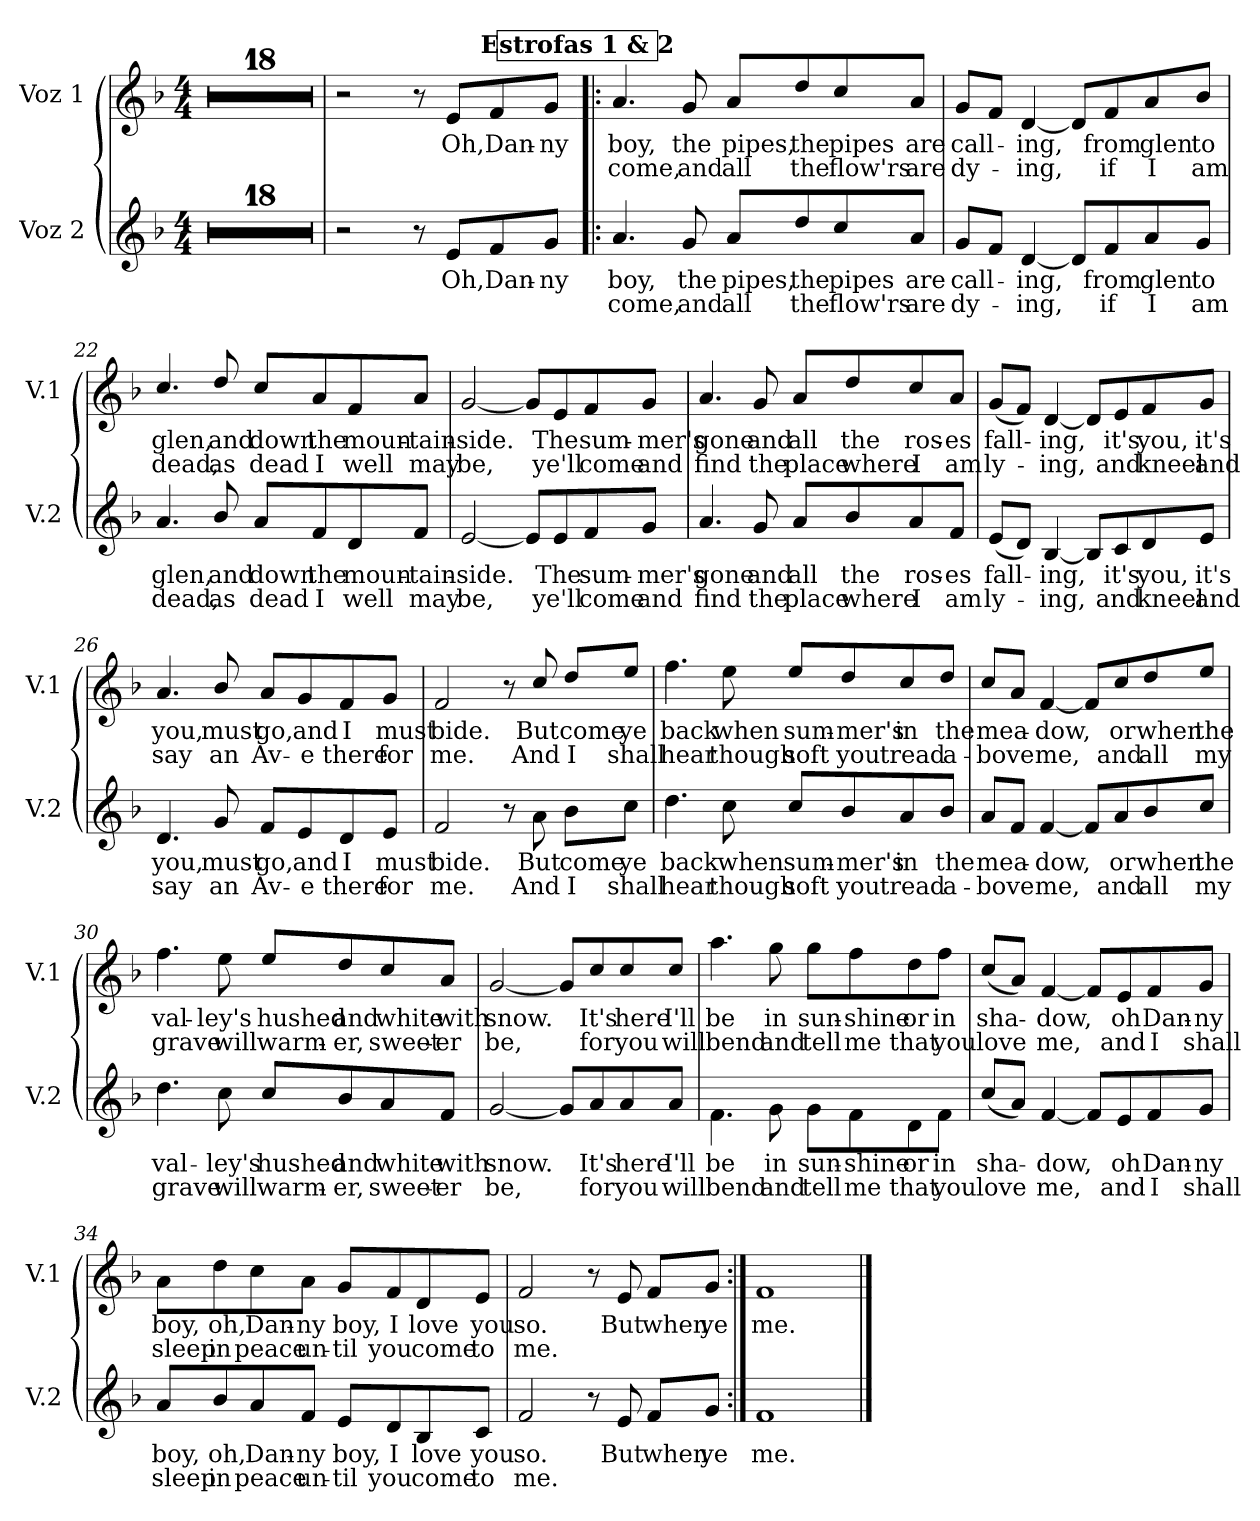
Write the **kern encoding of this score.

**kern	**text	**text	**kern	**text	**text
*part2	*part2	*part2	*part1	*part1	*part1
*staff2	*staff2	*staff2	*staff1	*staff1	*staff1
*I"Voz 2	*	*	*I"Voz 1	*	*
*I'V.2	*	*	*I'V.1	*	*
*clefG2	*	*	*clefG2	*	*
*k[b-]	*	*	*k[b-]	*	*
*M4/4	*	*	*M4/4	*	*
=1	=1	=1	=1	=1	=1
1r	.	.	1r	.	.
=2	=2	=2	=2	=2	=2
1r	.	.	1r	.	.
=3	=3	=3	=3	=3	=3
1r	.	.	1r	.	.
=4	=4	=4	=4	=4	=4
1r	.	.	1r	.	.
=5	=5	=5	=5	=5	=5
1r	.	.	1r	.	.
=6	=6	=6	=6	=6	=6
1r	.	.	1r	.	.
=7	=7	=7	=7	=7	=7
1r	.	.	1r	.	.
=8	=8	=8	=8	=8	=8
1r	.	.	1r	.	.
=9	=9	=9	=9	=9	=9
1r	.	.	1r	.	.
=10	=10	=10	=10	=10	=10
1r	.	.	1r	.	.
=11	=11	=11	=11	=11	=11
1r	.	.	1r	.	.
=12	=12	=12	=12	=12	=12
1r	.	.	1r	.	.
=13	=13	=13	=13	=13	=13
1r	.	.	1r	.	.
=14	=14	=14	=14	=14	=14
1r	.	.	1r	.	.
=15	=15	=15	=15	=15	=15
1r	.	.	1r	.	.
=16	=16	=16	=16	=16	=16
1r	.	.	1r	.	.
=17	=17	=17	=17	=17	=17
1r	.	.	1r	.	.
=18	=18	=18	=18	=18	=18
1r	.	.	1r	.	.
=19	=19	=19	=19	=19	=19
2r	.	.	2r	.	.
8r	.	.	8r	.	.
!	!LO:LY:b	!	!	!LO:LY:b	!
8e/L	Oh,	.	8e/L	Oh,	.
!	!LO:LY:b	!	!	!LO:LY:b	!
8f/	Dan-	.	8f/	Dan-	.
!	!LO:LY:b	!	!	!LO:LY:b	!
8g/J	-ny	.	8g/J	-ny	.
!!LO:REH:place=s1:a:B:fs=14:t=Estrofas 1 & 2
=20!|:	=20!|:	=20!|:	=20!|:	=20!|:	=20!|:
!	!LO:LY:b	!LO:LY:b	!	!LO:LY:b	!LO:LY:b
4.a/	boy,	come,	4.a/	boy,	come,
!	!LO:LY:b	!LO:LY:b	!	!LO:LY:b	!LO:LY:b
8g/	the	and	8g/	the	and
!	!LO:LY:b	!LO:LY:b	!	!LO:LY:b	!LO:LY:b
8a/L	pipes,	all	8a/L	pipes,	all
!	!LO:LY:b	!LO:LY:b	!	!LO:LY:b	!LO:LY:b
8dd/	the	the	8dd/	the	the
!	!LO:LY:b	!LO:LY:b	!	!LO:LY:b	!LO:LY:b
8cc/	pipes	flow'rs	8cc/	pipes	flow'rs
!	!LO:LY:b	!LO:LY:b	!	!LO:LY:b	!LO:LY:b
8a/J	are	are	8a/J	are	are
=21	=21	=21	=21	=21	=21
!	!LO:LY:b	!LO:LY:b	!	!LO:LY:b	!LO:LY:b
8g/L	call-	dy-	8g/L	call-	dy-
8f/J	.	.	8f/J	.	.
!	!LO:LY:b	!LO:LY:b	!	!LO:LY:b	!LO:LY:b
[4d/	-ing,	-ing,	[4d/	-ing,	-ing,
8d/L]	.	.	8d/L]	.	.
!	!LO:LY:b	!LO:LY:b	!	!LO:LY:b	!LO:LY:b
8f/	from	if	8f/	from	if
!	!LO:LY:b	!LO:LY:b	!	!LO:LY:b	!LO:LY:b
8a/	glen	I	8a/	glen	I
!	!LO:LY:b	!LO:LY:b	!	!LO:LY:b	!LO:LY:b
8g/J	to	am	8b-/J	to	am
!!LO:LB:g=z
=22	=22	=22	=22	=22	=22
!	!LO:LY:b	!LO:LY:b	!	!LO:LY:b	!LO:LY:b
4.a/	glen,	dead,	4.cc/	glen,	dead,
!	!LO:LY:b	!LO:LY:b	!	!LO:LY:b	!LO:LY:b
8b-/	and	as	8dd/	and	as
!	!LO:LY:b	!LO:LY:b	!	!LO:LY:b	!LO:LY:b
8a/L	down	dead	8cc/L	down	dead
!	!LO:LY:b	!LO:LY:b	!	!LO:LY:b	!LO:LY:b
8f/	the	I	8a/	the	I
!	!LO:LY:b	!LO:LY:b	!	!LO:LY:b	!LO:LY:b
8d/	moun-	well	8f/	moun-	well
!	!LO:LY:b	!LO:LY:b	!	!LO:LY:b	!LO:LY:b
8f/J	-tain-	may	8a/J	-tain-	may
=23	=23	=23	=23	=23	=23
!	!LO:LY:b	!LO:LY:b	!	!LO:LY:b	!LO:LY:b
[2e/	-side.	be,	[2g/	-side.	be,
8e/L]	.	.	8g/L]	.	.
!	!LO:LY:b	!LO:LY:b	!	!LO:LY:b	!LO:LY:b
8e/	The	ye'll	8e/	The	ye'll
!	!LO:LY:b	!LO:LY:b	!	!LO:LY:b	!LO:LY:b
8f/	sum-	come	8f/	sum-	come
!	!LO:LY:b	!LO:LY:b	!	!LO:LY:b	!LO:LY:b
8g/J	-mer's	and	8g/J	-mer's	and
=24	=24	=24	=24	=24	=24
!	!LO:LY:b	!LO:LY:b	!	!LO:LY:b	!LO:LY:b
4.a/	gone	find	4.a/	gone	find
!	!LO:LY:b	!LO:LY:b	!	!LO:LY:b	!LO:LY:b
8g/	and	the	8g/	and	the
!	!LO:LY:b	!LO:LY:b	!	!LO:LY:b	!LO:LY:b
8a/L	all	place	8a/L	all	place
!	!LO:LY:b	!LO:LY:b	!	!LO:LY:b	!LO:LY:b
8b-/	the	where	8dd/	the	where
!	!LO:LY:b	!LO:LY:b	!	!LO:LY:b	!LO:LY:b
8a/	ros-	I	8cc/	ros-	I
!	!LO:LY:b	!LO:LY:b	!	!LO:LY:b	!LO:LY:b
8f/J	-es	am	8a/J	-es	am
!!LO:LB:g=z
=25	=25	=25	=25	=25	=25
!	!LO:LY:b	!LO:LY:b	!	!LO:LY:b	!LO:LY:b
(<8e/L	fall-	ly-	(<8g/L	fall-	ly-
8d/J)	.	.	8f/J)	.	.
!	!LO:LY:b	!LO:LY:b	!	!LO:LY:b	!LO:LY:b
[4B-/	-ing,	-ing,	[4d/	-ing,	-ing,
8B-/L]	.	.	8d/L]	.	.
!	!LO:LY:b	!LO:LY:b	!	!LO:LY:b	!LO:LY:b
8c/	it's	and	8e/	it's	and
!	!LO:LY:b	!LO:LY:b	!	!LO:LY:b	!LO:LY:b
8d/	you,	kneel	8f/	you,	kneel
!	!LO:LY:b	!LO:LY:b	!	!LO:LY:b	!LO:LY:b
8e/J	it's	and	8g/J	it's	and
=26	=26	=26	=26	=26	=26
!	!LO:LY:b	!LO:LY:b	!	!LO:LY:b	!LO:LY:b
4.d/	you,	say	4.a/	you,	say
!	!LO:LY:b	!LO:LY:b	!	!LO:LY:b	!LO:LY:b
8g/	must	an	8b-/	must	an
!	!LO:LY:b	!LO:LY:b	!	!LO:LY:b	!LO:LY:b
8f/L	go,	Av-	8a/L	go,	Av-
!	!LO:LY:b	!LO:LY:b	!	!LO:LY:b	!LO:LY:b
8e/	and	-e	8g/	and	-e
!	!LO:LY:b	!LO:LY:b	!	!LO:LY:b	!LO:LY:b
8d/	I	there	8f/	I	there
!	!LO:LY:b	!LO:LY:b	!	!LO:LY:b	!LO:LY:b
8e/J	must	for	8g/J	must	for
=27	=27	=27	=27	=27	=27
!	!LO:LY:b	!LO:LY:b	!	!LO:LY:b	!LO:LY:b
2f/	bide.	me.	2f/	bide.	me.
8r	.	.	8r	.	.
!	!LO:LY:b	!LO:LY:b	!	!LO:LY:b	!LO:LY:b
8a\	But	And	8cc/	But	And
!	!LO:LY:b	!LO:LY:b	!	!LO:LY:b	!LO:LY:b
8b-\L	come	I	8dd/L	come	I
!	!LO:LY:b	!LO:LY:b	!	!LO:LY:b	!LO:LY:b
8cc\J	ye	shall	8ee/J	ye	shall
!!LO:PB:g=z
=28	=28	=28	=28	=28	=28
!	!LO:LY:b	!LO:LY:b	!	!LO:LY:b	!LO:LY:b
4.dd\	back	hear	4.ff\	back	hear
!	!LO:LY:b	!LO:LY:b	!	!LO:LY:b	!LO:LY:b
8cc\	when	though	8ee\	when	though
!	!LO:LY:b	!LO:LY:b	!	!LO:LY:b	!LO:LY:b
8cc/L	sum-	soft	8ee/L	sum-	soft
!	!LO:LY:b	!LO:LY:b	!	!LO:LY:b	!LO:LY:b
8b-/	-mer's	you	8dd/	-mer's	you
!	!LO:LY:b	!LO:LY:b	!	!LO:LY:b	!LO:LY:b
8a/	in	tread	8cc/	in	tread
!	!LO:LY:b	!LO:LY:b	!	!LO:LY:b	!LO:LY:b
8b-/J	the	a-	8dd/J	the	a-
=29	=29	=29	=29	=29	=29
!	!LO:LY:b	!LO:LY:b	!	!LO:LY:b	!LO:LY:b
8a/L	mea-	-bove	8cc/L	mea-	-bove
8f/J	.	.	8a/J	.	.
!	!LO:LY:b	!LO:LY:b	!	!LO:LY:b	!LO:LY:b
[4f/	-dow,	me,	[4f/	-dow,	me,
8f/L]	.	.	8f/L]	.	.
!	!LO:LY:b	!LO:LY:b	!	!LO:LY:b	!LO:LY:b
8a/	or	and	8cc/	or	and
!	!LO:LY:b	!LO:LY:b	!	!LO:LY:b	!LO:LY:b
8b-/	when	all	8dd/	when	all
!	!LO:LY:b	!LO:LY:b	!	!LO:LY:b	!LO:LY:b
8cc/J	the	my	8ee/J	the	my
!!LO:LB:g=z
=30	=30	=30	=30	=30	=30
!	!LO:LY:b	!LO:LY:b	!	!LO:LY:b	!LO:LY:b
4.dd\	val-	grave	4.ff\	val-	grave
!	!LO:LY:b	!LO:LY:b	!	!LO:LY:b	!LO:LY:b
8cc\	-ley's	will	8ee\	-ley's	will
!	!LO:LY:b	!LO:LY:b	!	!LO:LY:b	!LO:LY:b
8cc/L	hushed	warm-	8ee/L	hushed	warm-
!	!LO:LY:b	!LO:LY:b	!	!LO:LY:b	!LO:LY:b
8b-/	and	-er,	8dd/	and	-er,
!	!LO:LY:b	!LO:LY:b	!	!LO:LY:b	!LO:LY:b
8a/	white	sweet-	8cc/	white	sweet-
!	!LO:LY:b	!LO:LY:b	!	!LO:LY:b	!LO:LY:b
8f/J	with	-er	8a/J	with	-er
=31	=31	=31	=31	=31	=31
!	!LO:LY:b	!LO:LY:b	!	!LO:LY:b	!LO:LY:b
[2g/	snow.	be,	[2g/	snow.	be,
8g/L]	.	.	8g/L]	.	.
!	!LO:LY:b	!LO:LY:b	!	!LO:LY:b	!LO:LY:b
8a/	It's	for	8cc/	It's	for
!	!LO:LY:b	!LO:LY:b	!	!LO:LY:b	!LO:LY:b
8a/	here	you	8cc/	here	you
!	!LO:LY:b	!LO:LY:b	!	!LO:LY:b	!LO:LY:b
8a/J	I'll	will	8cc/J	I'll	will
=32	=32	=32	=32	=32	=32
!	!LO:LY:b	!LO:LY:b	!	!LO:LY:b	!LO:LY:b
4.f\	be	bend	4.aa\	be	bend
!	!LO:LY:b	!LO:LY:b	!	!LO:LY:b	!LO:LY:b
8g\	in	and	8gg\	in	and
!	!LO:LY:b	!LO:LY:b	!	!LO:LY:b	!LO:LY:b
8g\L	sun-	tell	8gg\L	sun-	tell
!	!LO:LY:b	!LO:LY:b	!	!LO:LY:b	!LO:LY:b
8f\	-shine	me	8ff\	-shine	me
!	!LO:LY:b	!LO:LY:b	!	!LO:LY:b	!LO:LY:b
8d\	or	that	8dd\	or	that
!	!LO:LY:b	!LO:LY:b	!	!LO:LY:b	!LO:LY:b
8f\J	in	you	8ff\J	in	you
!!LO:LB:g=z
=33	=33	=33	=33	=33	=33
!	!LO:LY:b	!LO:LY:b	!	!LO:LY:b	!LO:LY:b
(<8cc/L	sha-	love	(<8cc/L	sha-	love
8a/J)	.	.	8a/J)	.	.
!	!LO:LY:b	!LO:LY:b	!	!LO:LY:b	!LO:LY:b
[4f/	-dow,	me,	[4f/	-dow,	me,
8f/L]	.	.	8f/L]	.	.
!	!LO:LY:b	!LO:LY:b	!	!LO:LY:b	!LO:LY:b
8e/	oh	and	8e/	oh	and
!	!LO:LY:b	!LO:LY:b	!	!LO:LY:b	!LO:LY:b
8f/	Dan-	I	8f/	Dan-	I
!	!LO:LY:b	!LO:LY:b	!	!LO:LY:b	!LO:LY:b
8g/J	-ny	shall	8g/J	-ny	shall
=34	=34	=34	=34	=34	=34
!	!LO:LY:b	!LO:LY:b	!	!LO:LY:b	!LO:LY:b
8a/L	boy,	sleep	8a\L	boy,	sleep
!	!LO:LY:b	!LO:LY:b	!	!LO:LY:b	!LO:LY:b
8b-/	oh,	in	8dd\	oh,	in
!	!LO:LY:b	!LO:LY:b	!	!LO:LY:b	!LO:LY:b
8a/	Dan-	peace	8cc\	Dan-	peace
!	!LO:LY:b	!LO:LY:b	!	!LO:LY:b	!LO:LY:b
8f/J	-ny	un-	8a\J	-ny	un-
!	!LO:LY:b	!LO:LY:b	!	!LO:LY:b	!LO:LY:b
8e/L	boy,	-til	8g/L	boy,	-til
!	!LO:LY:b	!LO:LY:b	!	!LO:LY:b	!LO:LY:b
8d/	I	you	8f/	I	you
!	!LO:LY:b	!LO:LY:b	!	!LO:LY:b	!LO:LY:b
8B-/	love	come	8d/	love	come
!	!LO:LY:b	!LO:LY:b	!	!LO:LY:b	!LO:LY:b
8c/J	you	to	8e/J	you	to
=35	=35	=35	=35	=35	=35
!	!LO:LY:b	!LO:LY:b	!	!LO:LY:b	!LO:LY:b
2f/	so.	me.	2f/	so.	me.
8r	.	.	8r	.	.
!	!LO:LY:b	!	!	!LO:LY:b	!
8e/	But	.	8e/	But	.
!	!LO:LY:b	!	!	!LO:LY:b	!
8f/L	when	.	8f/L	when	.
!	!LO:LY:b	!	!	!LO:LY:b	!
8g/J	ye	.	8g/J	ye	.
!!LO:LB:g=z
=36:|!	=36:|!	=36:|!	=36:|!	=36:|!	=36:|!
!	!LO:LY:b	!	!	!LO:LY:b	!
1f	me.	.	1f	me.	.
==	==	==	==	==	==
*-	*-	*-	*-	*-	*-
